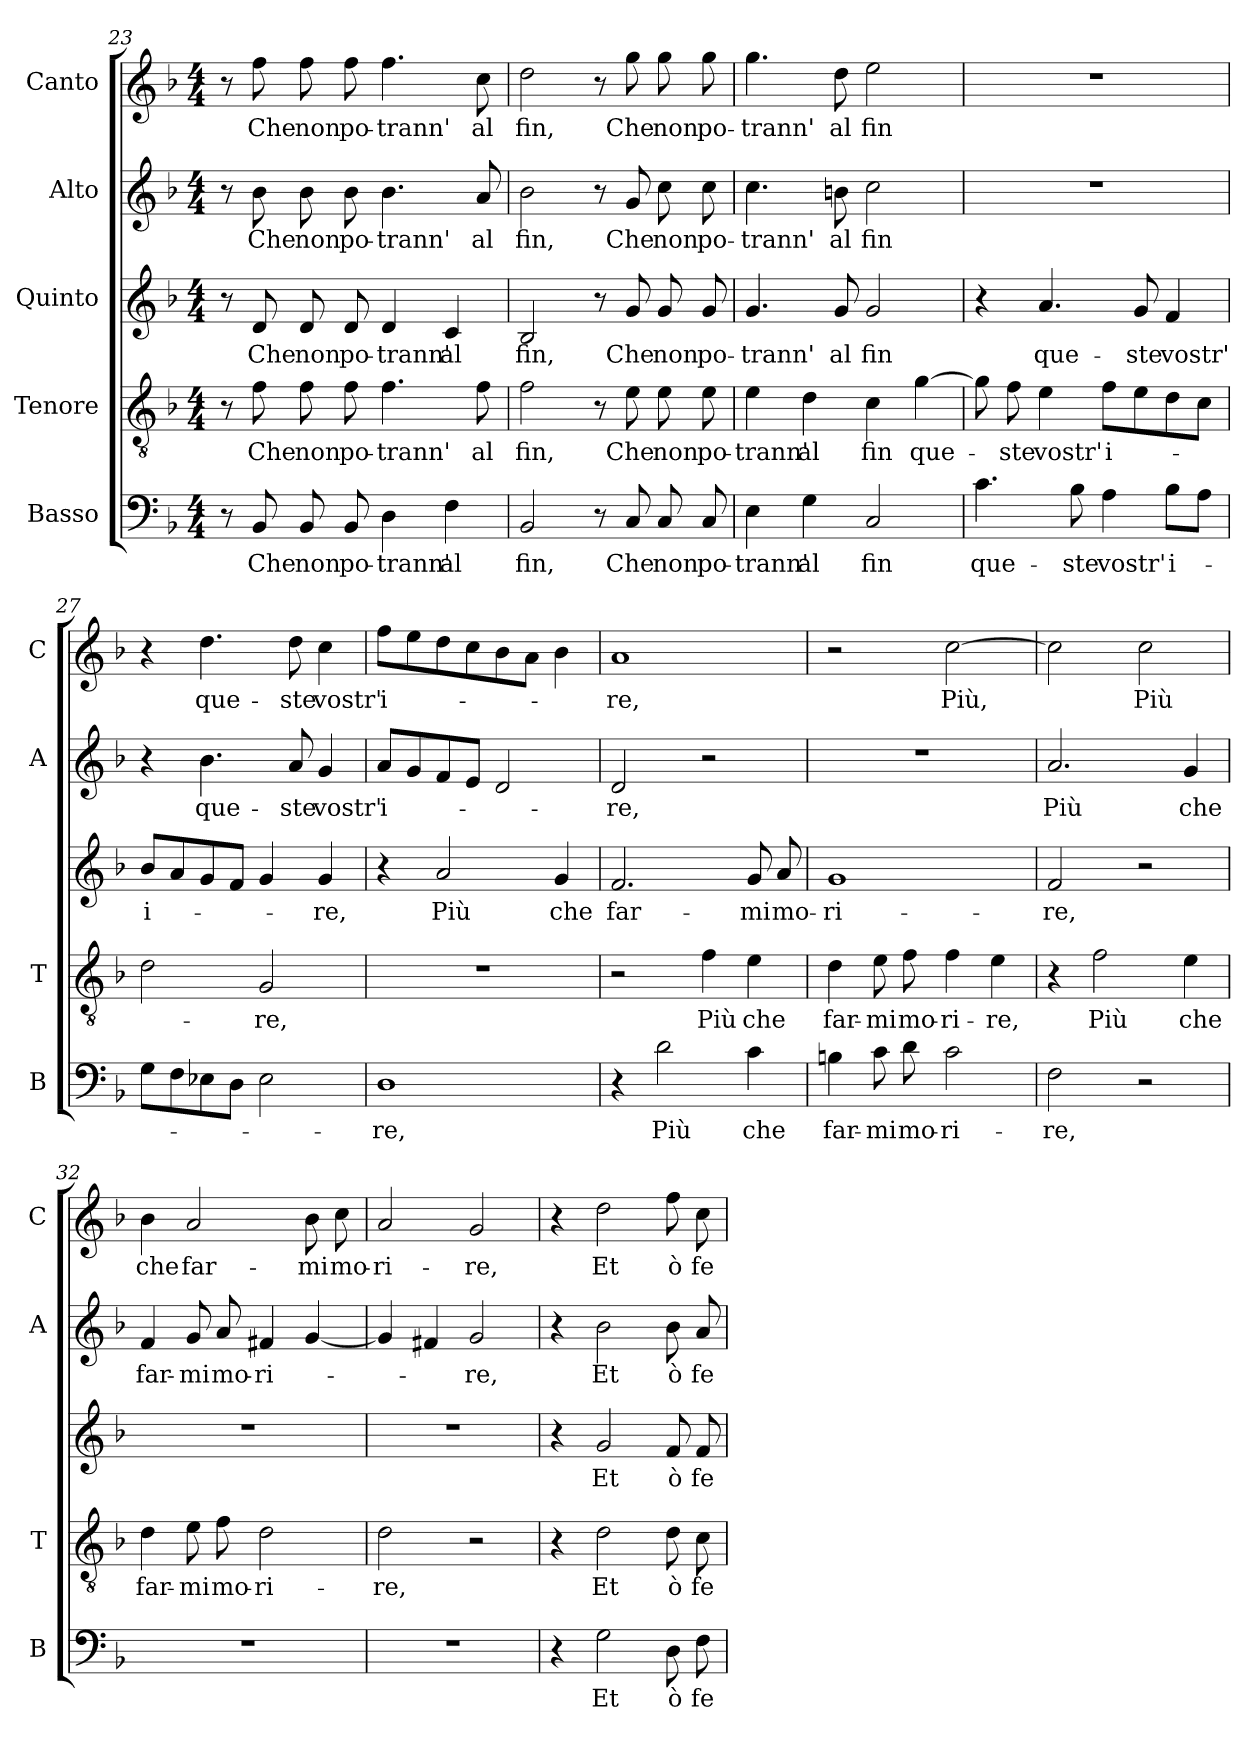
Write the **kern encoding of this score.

**kern	**text	**kern	**text	**kern	**text	**kern	**text	**kern	**text
*part5	*part5	*part4	*part4	*part3	*part3	*part2	*part2	*part1	*part1
*staff5	*staff5	*staff4	*staff4	*staff3	*staff3	*staff2	*staff2	*staff1	*staff1
*I"Basso	*	*I"Tenore	*	*I"Quinto	*	*I"Alto	*	*I"Canto	*
*I'B	*	*I'T	*	*	*	*I'A	*	*I'C	*
*clefF4	*	*clefGv2	*	*clefG2	*	*clefG2	*	*clefG2	*
*k[b-]	*	*k[b-]	*	*k[b-]	*	*k[b-]	*	*k[b-]	*
*F:	*	*F:	*	*F:	*	*F:	*	*F:	*
*M4/4	*	*M4/4	*	*M4/4	*	*M4/4	*	*M4/4	*
=23	=23	=23	=23	=23	=23	=23	=23	=23	=23
8r	.	8r	.	8r	.	8r	.	8r	.
!	!LO:LY:b	!	!LO:LY:b	!	!LO:LY:b	!	!LO:LY:b	!	!LO:LY:b
8BB-/	Che	8f\	Che	8d/	Che	8b-\	Che	8ff\	Che
!	!LO:LY:b	!	!LO:LY:b	!	!LO:LY:b	!	!LO:LY:b	!	!LO:LY:b
8BB-/	non	8f\	non	8d/	non	8b-\	non	8ff\	non
!	!LO:LY:b	!	!LO:LY:b	!	!LO:LY:b	!	!LO:LY:b	!	!LO:LY:b
8BB-/	po-	8f\	po-	8d/	po-	8b-\	po-	8ff\	po-
!	!LO:LY:b	!	!LO:LY:b	!	!LO:LY:b	!	!LO:LY:b	!	!LO:LY:b
4D\	-trann'	4.f\	-trann'	4d/	-trann'	4.b-\	-trann'	4.ff\	-trann'
!	!LO:LY:b	!	!	!	!LO:LY:b	!	!	!	!
4F\	al	.	.	4c/	al	.	.	.	.
!	!	!	!LO:LY:b	!	!	!	!LO:LY:b	!	!LO:LY:b
.	.	8f\	al	.	.	8a/	al	8cc\	al
=24	=24	=24	=24	=24	=24	=24	=24	=24	=24
!	!LO:LY:b	!	!LO:LY:b	!	!LO:LY:b	!	!LO:LY:b	!	!LO:LY:b
2BB-/	fin,	2f\	fin,	2B-/	fin,	2b-\	fin,	2dd\	fin,
8r	.	8r	.	8r	.	8r	.	8r	.
!	!LO:LY:b	!	!LO:LY:b	!	!LO:LY:b	!	!LO:LY:b	!	!LO:LY:b
8C/	Che	8e\	Che	8g/	Che	8g/	Che	8gg\	Che
!	!LO:LY:b	!	!LO:LY:b	!	!LO:LY:b	!	!LO:LY:b	!	!LO:LY:b
8C/	non	8e\	non	8g/	non	8cc\	non	8gg\	non
!	!LO:LY:b	!	!LO:LY:b	!	!LO:LY:b	!	!LO:LY:b	!	!LO:LY:b
8C/	po-	8e\	po-	8g/	po-	8cc\	po-	8gg\	po-
=25	=25	=25	=25	=25	=25	=25	=25	=25	=25
!	!LO:LY:b	!	!LO:LY:b	!	!LO:LY:b	!	!LO:LY:b	!	!LO:LY:b
4E\	-trann'	4e\	-trann'	4.g/	-trann'	4.cc\	-trann'	4.gg\	-trann'
!	!LO:LY:b	!	!LO:LY:b	!	!	!	!	!	!
4G\	al	4d\	al	.	.	.	.	.	.
!	!	!	!	!	!LO:LY:b	!	!LO:LY:b	!	!LO:LY:b
.	.	.	.	8g/	al	8bn\	al	8dd\	al
!	!LO:LY:b	!	!LO:LY:b	!	!LO:LY:b	!	!LO:LY:b	!	!LO:LY:b
2C/	fin	4c\	fin	2g/	fin	2cc\	fin	2ee\	fin
!	!	!	!LO:LY:b	!	!	!	!	!	!
.	.	[4g\	que-	.	.	.	.	.	.
!!LO:PB:g=z
=26	=26	=26	=26	=26	=26	=26	=26	=26	=26
!	!LO:LY:b	!	!	!	!	!	!	!	!
4.c\	que-	8g\]	.	4r	.	1r	.	1r	.
!	!	!	!LO:LY:b	!	!	!	!	!	!
.	.	8f\	-ste	.	.	.	.	.	.
!	!	!	!LO:LY:b	!	!LO:LY:b	!	!	!	!
.	.	4e\	vostr'	4.a/	que-	.	.	.	.
!	!LO:LY:b	!	!	!	!	!	!	!	!
8B-\	-ste	.	.	.	.	.	.	.	.
!	!LO:LY:b	!	!LO:LY:b	!	!	!	!	!	!
4A\	vostr'	8f\L	i-	.	.	.	.	.	.
!	!	!	!	!	!LO:LY:b	!	!	!	!
.	.	8e\	.	8g/	-ste	.	.	.	.
!	!LO:LY:b	!	!	!	!LO:LY:b	!	!	!	!
8B-\L	i-	8d\	.	4f/	vostr'	.	.	.	.
8A\J	.	8c\J	.	.	.	.	.	.	.
=27	=27	=27	=27	=27	=27	=27	=27	=27	=27
!	!	!	!	!	!LO:LY:b	!	!	!	!
8G\L	.	2d\	.	8b-/L	i-	4r	.	4r	.
8F\	.	.	.	8a/	.	.	.	.	.
!	!	!	!	!	!	!	!LO:LY:b	!	!LO:LY:b
8E-X\	.	.	.	8g/	.	4.b-\	que-	4.dd\	que-
8D\J	.	.	.	8f/J	.	.	.	.	.
!	!	!	!LO:LY:b	!	!	!	!	!	!
2E-\	.	2G/	-re,	4g/	.	.	.	.	.
!	!	!	!	!	!	!	!LO:LY:b	!	!LO:LY:b
.	.	.	.	.	.	8a/	-ste	8dd\	-ste
!	!	!	!	!	!LO:LY:b	!	!LO:LY:b	!	!LO:LY:b
.	.	.	.	4g/	-re,	4g/	vostr'	4cc\	vostr'
=28	=28	=28	=28	=28	=28	=28	=28	=28	=28
!	!LO:LY:b	!	!	!	!	!	!LO:LY:b	!	!LO:LY:b
1D	-re,	1r	.	4r	.	8a/L	i-	8ff\L	i-
.	.	.	.	.	.	8g/	.	8ee\	.
!	!	!	!	!	!LO:LY:b	!	!	!	!
.	.	.	.	2a/	Più	8f/	.	8dd\	.
.	.	.	.	.	.	8e/J	.	8cc\	.
.	.	.	.	.	.	2d/	.	8b-\	.
.	.	.	.	.	.	.	.	8a\J	.
!	!	!	!	!	!LO:LY:b	!	!	!	!
.	.	.	.	4g/	che	.	.	4b-\	.
=29	=29	=29	=29	=29	=29	=29	=29	=29	=29
!	!	!	!	!	!LO:LY:b	!	!LO:LY:b	!	!LO:LY:b
4r	.	2r	.	2.f/	far-	2d/	-re,	1a	-re,
!	!LO:LY:b	!	!	!	!	!	!	!	!
2d\	Più	.	.	.	.	.	.	.	.
!	!	!	!LO:LY:b	!	!	!	!	!	!
.	.	4f\	Più	.	.	2r	.	.	.
!	!LO:LY:b	!	!LO:LY:b	!	!LO:LY:b	!	!	!	!
4c\	che	4e\	che	8g/	-mi	.	.	.	.
!	!	!	!	!	!LO:LY:b	!	!	!	!
.	.	.	.	8a/	mo-	.	.	.	.
=30	=30	=30	=30	=30	=30	=30	=30	=30	=30
!	!LO:LY:b	!	!LO:LY:b	!	!LO:LY:b	!	!	!	!
4Bn\	far-	4d\	far-	1g	-ri-	1r	.	2r	.
!	!LO:LY:b	!	!LO:LY:b	!	!	!	!	!	!
8c\	-mi	8e\	-mi	.	.	.	.	.	.
!	!LO:LY:b	!	!LO:LY:b	!	!	!	!	!	!
8d\	mo-	8f\	mo-	.	.	.	.	.	.
!	!LO:LY:b	!	!LO:LY:b	!	!	!	!	!	!LO:LY:b
2c\	-ri-	4f\	-ri-	.	.	.	.	[2cc\	Più,
!	!	!	!LO:LY:b	!	!	!	!	!	!
.	.	4e\	-re,	.	.	.	.	.	.
=31	=31	=31	=31	=31	=31	=31	=31	=31	=31
!	!LO:LY:b	!	!	!	!LO:LY:b	!	!LO:LY:b	!	!
2F\	-re,	4r	.	2f/	-re,	2.a/	Più	2cc\]	.
!	!	!	!LO:LY:b	!	!	!	!	!	!
.	.	2f\	Più	.	.	.	.	.	.
!	!	!	!	!	!	!	!	!	!LO:LY:b
2r	.	.	.	2r	.	.	.	2cc\	Più
!	!	!	!LO:LY:b	!	!	!	!LO:LY:b	!	!
.	.	4e\	che	.	.	4g/	che	.	.
!!LO:LB:g=z
=32	=32	=32	=32	=32	=32	=32	=32	=32	=32
!	!	!	!LO:LY:b	!	!	!	!LO:LY:b	!	!LO:LY:b
1r	.	4d\	far-	1r	.	4f/	far-	4b-\	che
!	!	!	!LO:LY:b	!	!	!	!LO:LY:b	!	!LO:LY:b
.	.	8e\	-mi	.	.	8g/	-mi	2a/	far-
!	!	!	!LO:LY:b	!	!	!	!LO:LY:b	!	!
.	.	8f\	mo-	.	.	8a/	mo-	.	.
!	!	!	!LO:LY:b	!	!	!	!LO:LY:b	!	!
.	.	2d\	-ri-	.	.	4f#X/	-ri-	.	.
!	!	!	!	!	!	!	!	!	!LO:LY:b
.	.	.	.	.	.	[4g/	.	8b-\	-mi
!	!	!	!	!	!	!	!	!	!LO:LY:b
.	.	.	.	.	.	.	.	8cc\	mo-
=33	=33	=33	=33	=33	=33	=33	=33	=33	=33
!	!	!	!LO:LY:b	!	!	!	!	!	!LO:LY:b
1r	.	2d\	-re,	1r	.	4g/]	.	2a/	-ri-
.	.	.	.	.	.	4f#X/	.	.	.
!	!	!	!	!	!	!	!LO:LY:b	!	!LO:LY:b
.	.	2r	.	.	.	2g/	-re,	2g/	-re,
=34	=34	=34	=34	=34	=34	=34	=34	=34	=34
4r	.	4r	.	4r	.	4r	.	4r	.
!	!LO:LY:b	!	!LO:LY:b	!	!LO:LY:b	!	!LO:LY:b	!	!LO:LY:b
2G\	Et	2d\	Et	2g/	Et	2b-\	Et	2dd\	Et
!	!LO:LY:b	!	!LO:LY:b	!	!LO:LY:b	!	!LO:LY:b	!	!LO:LY:b
8D\	ò	8d\	ò	8f/	ò	8b-\	ò	8ff\	ò
!	!LO:LY:b	!	!LO:LY:b	!	!LO:LY:b	!	!LO:LY:b	!	!LO:LY:b
8F\	fe-	8c\	fe-	8f/	fe-	8a/	fe-	8cc\	fe-
=	=	=	=	=	=	=	=	=	=
*-	*-	*-	*-	*-	*-	*-	*-	*-	*-
